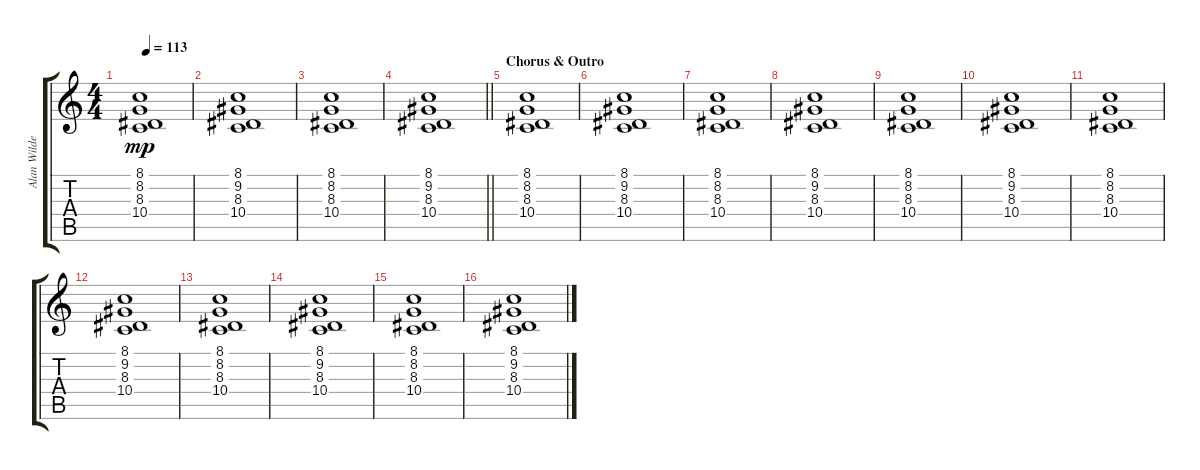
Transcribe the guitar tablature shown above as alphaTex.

\track ("Alan Wilder - Choir Pad" "Alan Wilde") {instrument pad4choir}
\staff {score tabs}
\tuning (E4 B3 G3 D3 A2 E2) {hide}
\ts (4 4)
\tempo 113
\clef g2
\ks c
(8.1 8.2 8.3 10.4).1{dy mp} |
(8.1 9.2 8.3 10.4).1 |
(8.1 8.2 8.3 10.4).1 |
\barLineRight lightlight
(8.1 9.2 8.3 10.4).1 |
\section ("" "Chorus & Outro")
(8.1 8.2 8.3 10.4).1 |
(8.1 9.2 8.3 10.4).1 |
(8.1 8.2 8.3 10.4).1 |
(8.1 9.2 8.3 10.4).1 |
(8.1 8.2 8.3 10.4).1 |
(8.1 9.2 8.3 10.4).1 |
(8.1 8.2 8.3 10.4).1 |
(8.1 9.2 8.3 10.4).1 |
(8.1 8.2 8.3 10.4).1 |
(8.1 9.2 8.3 10.4).1 |
(8.1 8.2 8.3 10.4).1 |
(8.1 9.2 8.3 10.4).1
